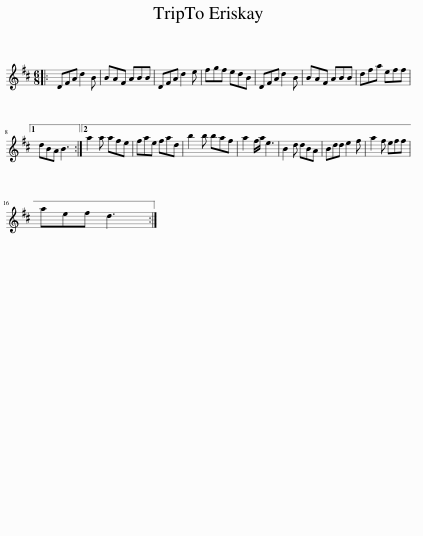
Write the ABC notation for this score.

X:1
L:1/8
M:6/8
I:linebreak $
K:D
V:1 treble
V:1
|: DFA d2 B | BAF ABB | DFA d2 e | fgf edB | DFA d2 B | %5
 BAF ABB | dfa eff |1$ dBA B3 :|2 a2 a afe | fae fad | %10
 b2 b baf | a2 f/a/ e3 | B2 d dBA | Bdd e2 f | a2 f eff |$ %15
 aef d3 :| %16
